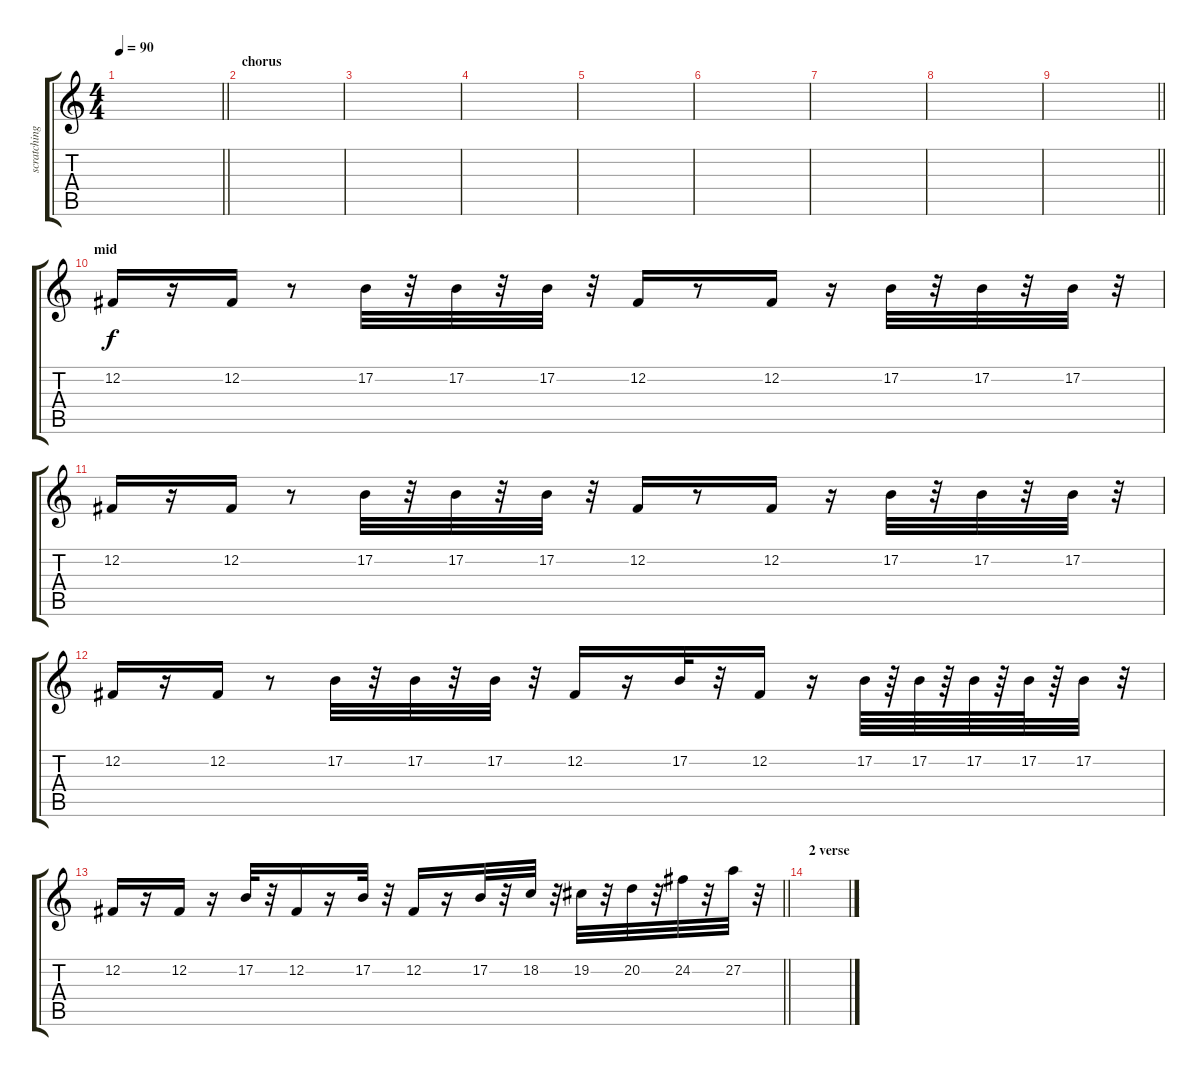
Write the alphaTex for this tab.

\track ("scratching" "scratching") {instrument lead2sawtooth}
\staff {score tabs}
\tuning (B3 Gb3 D3 A2 E2 B1) {hide}
\ts (4 4)
\tempo 90
\clef g2
\barLineRight lightlight
\ks c
|
\section ("" "chorus")
|
|
|
|
|
|
|
\barLineRight lightlight
|
\section ("" "mid")
12.2.16 r.16 12.2.16 r.8 17.2.32 r.32 17.2.32 r.32 17.2.32 r.32 12.2.16 r.8 12.2.16 r.16 17.2.32 r.32 17.2.32 r.32 17.2.32 r.32 |
12.2.16 r.16 12.2.16 r.8 17.2.32 r.32 17.2.32 r.32 17.2.32 r.32 12.2.16 r.8 12.2.16 r.16 17.2.32 r.32 17.2.32 r.32 17.2.32 r.32 |
12.2.16 r.16 12.2.16 r.8 17.2.32 r.32 17.2.32 r.32 17.2.32 r.32 12.2.16 r.16 17.2.32 r.32 12.2.16 r.16 17.2.64 r.64 17.2.64 r.64 17.2.64 r.64 17.2.64 r.64 17.2.32 r.32 |
\barLineRight lightlight
12.2.16 r.16 12.2.16 r.16 17.2.32 r.32 12.2.16 r.16 17.2.32 r.32 12.2.16 r.16 17.2.32 r.32 18.2.32 r.32 19.2.32 r.32 20.2.32 r.32 24.2.32 r.32 27.2.32 r.32 |
\section ("" "2 verse")
